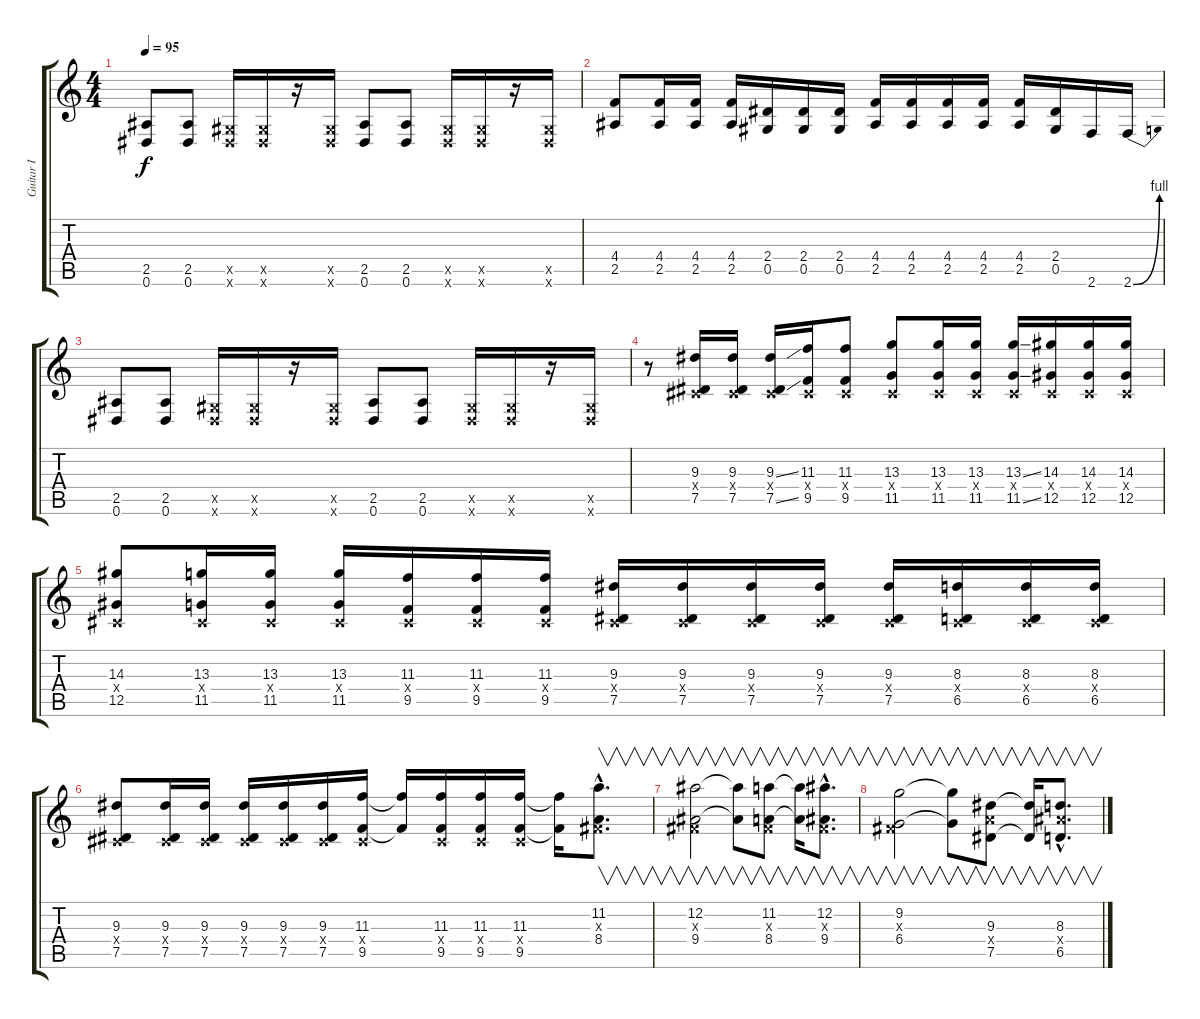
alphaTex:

\track ("Guitar I" "Guitar I") {instrument distortionguitar}
\staff {score tabs}
\tuning (Eb4 Bb3 Gb3 Db3 Ab2 Eb2) {hide}
\ts (4 4)
\tempo 95
\clef g2
\ks c
(2.5 0.6).8{dy f} (2.5 0.6).8 (0.5{x} 0.6{x}).16 (0.5{x} 0.6{x}).16 r.16 (0.5{x} 0.6{x}).16 (2.5 0.6).8 (2.5 0.6).8 (0.5{x} 0.6{x}).16 (0.5{x} 0.6{x}).16 r.16 (0.5{x} 0.6{x}).16 |
(4.4 2.5).8 (4.4 2.5).16 (4.4 2.5).16 (4.4 2.5).16 (2.4 0.5).16 (2.4 0.5).16 (2.4 0.5).16 (4.4 2.5).16 (4.4 2.5).16 (4.4 2.5).16 (4.4 2.5).16 (4.4 2.5).16 (2.4 0.5).16 2.6.16 2.6{be (bend 0 0 60 4)}.16 |
(2.5 0.6).8 (2.5 0.6).8 (0.5{x} 0.6{x}).16 (0.5{x} 0.6{x}).16 r.16 (0.5{x} 0.6{x}).16 (2.5 0.6).8 (2.5 0.6).8 (0.5{x} 0.6{x}).16 (0.5{x} 0.6{x}).16 r.16 (0.5{x} 0.6{x}).16 |
r.8 (9.3 0.4{x} 7.5).16 (9.3 0.4{x} 7.5).16 (9.3{ss} 0.4{x} 7.5{ss}).16 (11.3 0.4{x} 9.5).16 (11.3 0.4{x} 9.5).8 (13.3 0.4{x} 11.5).8 (13.3 0.4{x} 11.5).16 (13.3 0.4{x} 11.5).16 (13.3{ss} 0.4{x} 11.5{ss}).16 (14.3 0.4{x} 12.5).16 (14.3 0.4{x} 12.5).16 (14.3 0.4{x} 12.5).16 |
(14.3 0.4{x} 12.5).8 (13.3 0.4{x} 11.5).16 (13.3 0.4{x} 11.5).16 (13.3 0.4{x} 11.5).16 (11.3 0.4{x} 9.5).16 (11.3 0.4{x} 9.5).16 (11.3 0.4{x} 9.5).16 (9.3 0.4{x} 7.5).16 (9.3 0.4{x} 7.5).16 (9.3 0.4{x} 7.5).16 (9.3 0.4{x} 7.5).16 (9.3 0.4{x} 7.5).16 (8.3 0.4{x} 6.5).16 (8.3 0.4{x} 6.5).16 (8.3 0.4{x} 6.5).16 |
(9.3 0.4{x} 7.5).8 (9.3 0.4{x} 7.5).16 (9.3 0.4{x} 7.5).16 (9.3 0.4{x} 7.5).16 (9.3 0.4{x} 7.5).16 (9.3 0.4{x} 7.5).16 (11.3 0.4{x} 9.5).16 (11.3{t} 9.5{t}).16 (11.3 0.4{x} 9.5).16 (11.3 0.4{x} 9.5).16 (11.3 0.4{x} 9.5).16 (11.3{t} 9.5{t}).16 (11.2{hac} 0.3{hac x} 8.4{hac}).8{v d} |
(12.2 0.3{x} 9.4).2{v} (12.2{t} 9.4{t}).8{v} (11.2 0.3{x} 8.4).8{v} (11.2{t} 8.4{t}).16{v} (12.2{hac} 0.3{hac x} 9.4{hac}).8{v d} |
(9.2 0.3{x} 6.4).2{v} (9.2{t} 6.4{t}).8{v} (9.3 8.4{x} 7.5).8{v} (9.3{t} 7.5{t}).16{v} (8.3{hac} 9.4{hac x} 6.5{hac}).8{v d}
